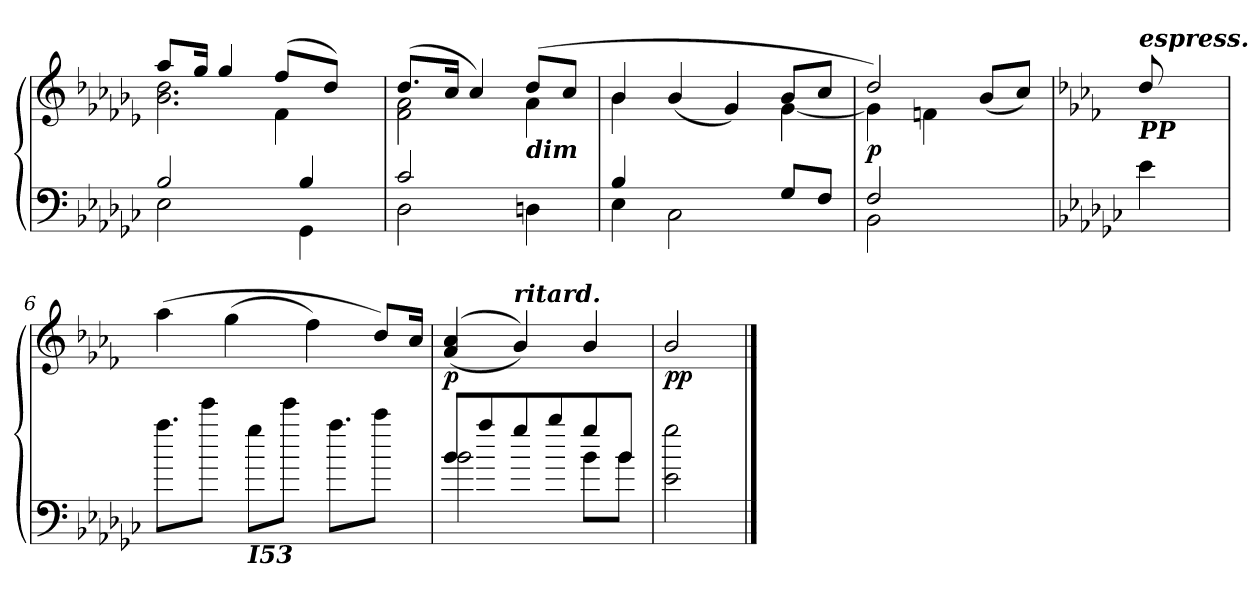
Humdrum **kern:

**kern	**kern	**dynam
*part1	*part1	*part1
*staff2	*staff1	*staff1/2
*clefF4	*clefG3	*
*k[b-e-a-d-g-c-]	*k[b-e-a-d-g-c-]	*
=1	=1	=1
*^	*^	*
*	*	*	*^	*
2B-/	2E-\	8ff/L	2.g-\ 2.b-\	4..ryy	.
.	.	16ee-/Jk	.	.	.
.	.	(>4ee-/	.	.	.
.	.	(>8dd-/L	.	4d-\	.
4B-/	4GG-\	.	.	.	.
.	.	8b-/J)	.	.	.
.	.	16ryy	.	16ryy	.
*	*	*	*v	*v	*
=2	=2	=2	=2	=2
2c-/	2D-\	(>8.b-/L	2d-\ 2f\	.
.	.	16a-/Jk	.	.
.	.	4a-/)	.	.
!	!	!LO:TX:b:Bi:t=dim	!	!
4ryy	4Dn\	(>8b-/L	4f\	.
.	.	8a-/J	.	.
=3	=3	=3	=3	=3
4B-/	4E-\	4g-/	4g-\	.
2.ryy	2C-\	(>4g-/	2ryy	.
.	.	4e-/)	.	.
.	8G-/L	8g-/L	[<4e-\	.
.	8F/J	8a-/J	.	.
=4	=4	=4	=4	=4
!	!	!	!	!LO:DY:b
2F/	2BB-\	2b-/)	4e-\]	p
.	.	.	4dn\	.
4ryy	4ryy	(>8g-/L	4ryy	.
.	.	8a-/J)	.	.
*v	*v	*	*	*
*	*v	*v	*
!!LO:LB:g=z
=5	=5	=5
*	*k[b-e-a-d-]	*
!	!LO:TX:a:Bi:t=espress.	!
!	!LO:TX:b:Bi:t=PP	!
4e-\	8b-/L	.
.	8ryy	.
=6	=6	=6
8.aa-\L	(<4ff\	.
8eee-\J	.	.
.	(<4ee-\	.
!LO:TX:b:Bi:t=I53	!	!
8gg-\L	.	.
8eee-\J	.	.
.	4dd-\)	.
8.aa-\L	.	.
8ccc-\J	8b-/L)	.
16ryy	16a-/Jk	.
=7	=7	=7
*^	*	*
!	!	!	!LO:DY:b
8b-/L	2b-\	(<(>4f/ 4a-/	p
8aa-/	.	.	.
!	!	!LO:TX:a:Bi:t=ritard.	!
8gg-/	.	4g/))	.
8bb-/	.	.	.
8gg-/	8b-\L	4g/	.
8b-/J	8b-\J	.	.
=8	=8	=8	=8
!	!	!	!LO:DY:b
!	!	!	!LO:DY:n=1:b
*v	*v	*	*
2e-\ 2gg-\	2g/	p p
==	==	==
*-	*-	*-
